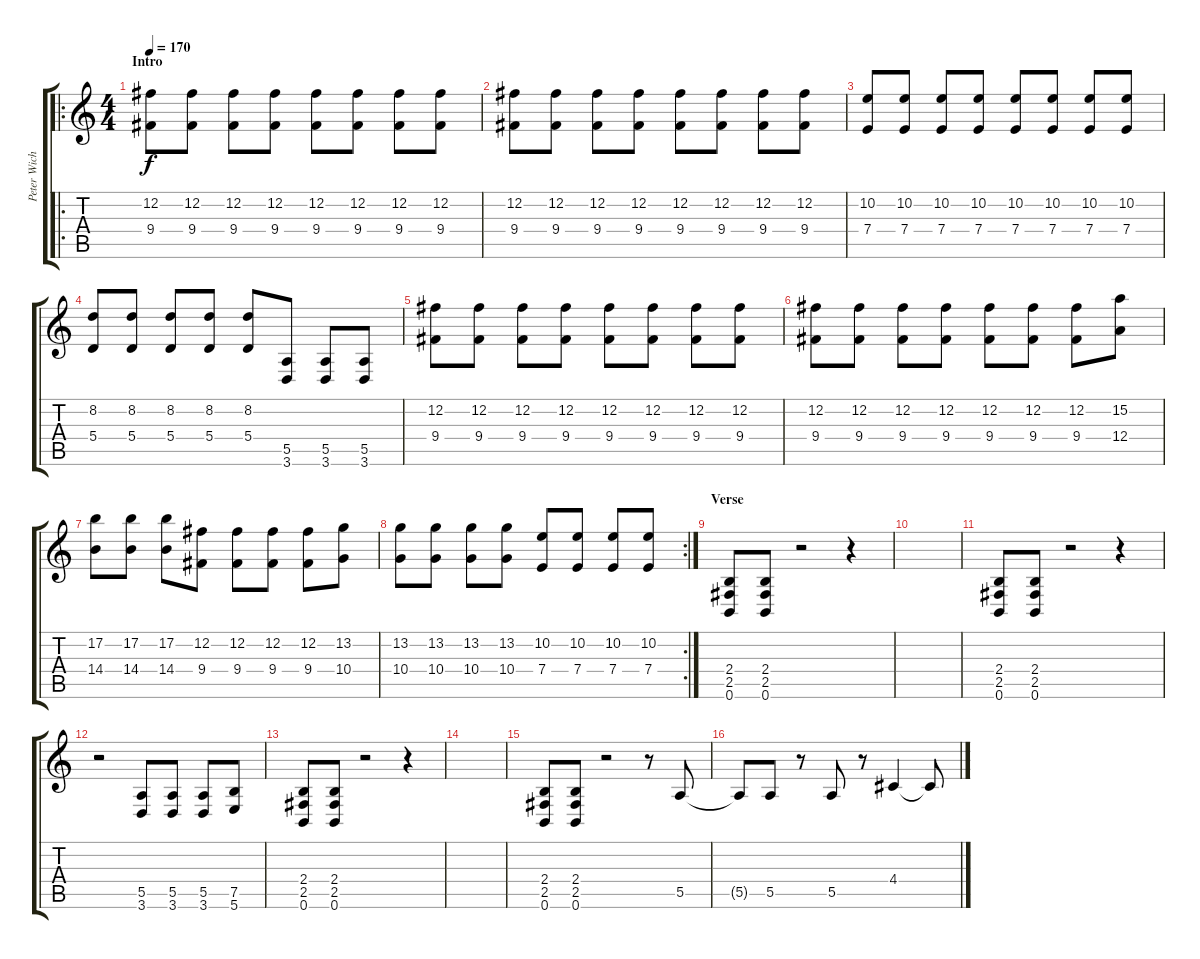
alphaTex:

\track ("Peter Wichers" "Peter Wich") {instrument distortionguitar}
\staff {score tabs}
\tuning (B3 Gb3 D3 A2 E2 B1) {hide}
\ro
\ts (4 4)
\section ("" "Intro")
\tempo 170
\clef g2
\ks c
(12.2 9.4).8{dy f instrument distortionguitar} (12.2 9.4).8 (12.2 9.4).8 (12.2 9.4).8 (12.2 9.4).8 (12.2 9.4).8 (12.2 9.4).8 (12.2 9.4).8 |
(12.2 9.4).8 (12.2 9.4).8 (12.2 9.4).8 (12.2 9.4).8 (12.2 9.4).8 (12.2 9.4).8 (12.2 9.4).8 (12.2 9.4).8 |
(10.2 7.4).8 (10.2 7.4).8 (10.2 7.4).8 (10.2 7.4).8 (10.2 7.4).8 (10.2 7.4).8 (10.2 7.4).8 (10.2 7.4).8 |
(8.2 5.4).8 (8.2 5.4).8 (8.2 5.4).8 (8.2 5.4).8 (8.2 5.4).8 (5.5 3.6).8 (5.5 3.6).8 (5.5 3.6).8 |
(12.2 9.4).8 (12.2 9.4).8 (12.2 9.4).8 (12.2 9.4).8 (12.2 9.4).8 (12.2 9.4).8 (12.2 9.4).8 (12.2 9.4).8 |
(12.2 9.4).8 (12.2 9.4).8 (12.2 9.4).8 (12.2 9.4).8 (12.2 9.4).8 (12.2 9.4).8 (12.2 9.4).8 (15.2 12.4).8 |
(17.2 14.4).8 (17.2 14.4).8 (17.2 14.4).8 (12.2 9.4).8 (12.2 9.4).8 (12.2 9.4).8 (12.2 9.4).8 (13.2 10.4).8 |
\rc 2
(13.2 10.4).8 (13.2 10.4).8 (13.2 10.4).8 (13.2 10.4).8 (10.2 7.4).8 (10.2 7.4).8 (10.2 7.4).8 (10.2 7.4).8 |
\section ("" "Verse")
(2.4 2.5 0.6).8 (2.4 2.5 0.6).8 r.2 r.4 |
|
(2.4 2.5 0.6).8 (2.4 2.5 0.6).8 r.2 r.4 |
r.2 (5.5 3.6).8 (5.5 3.6).8 (5.5 3.6).8 (7.5 5.6).8 |
(2.4 2.5 0.6).8 (2.4 2.5 0.6).8 r.2 r.4 |
|
(2.4 2.5 0.6).8 (2.4 2.5 0.6).8 r.2 r.8 5.5.8 |
5.5{t}.8 5.5.8 r.8 5.5.8 r.8 4.4.4 4.4{t}.8
